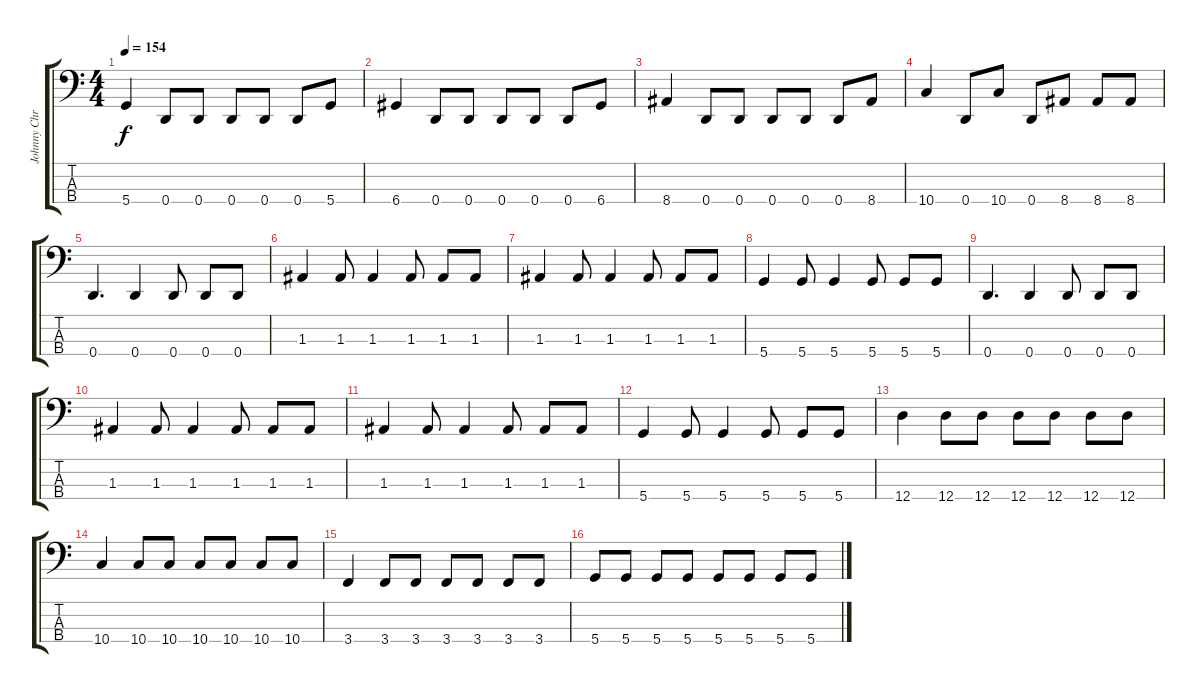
\track ("Johnny Christ" "Johnny Chr") {instrument electricbassfinger}
\staff {score tabs}
\tuning (G2 D2 A1 D1) {hide}
\ts (4 4)
\tempo 154
\clef f4
\ks c
5.4.4{dy f} 0.4.8 0.4.8 0.4.8 0.4.8 0.4.8 5.4.8 |
6.4.4 0.4.8 0.4.8 0.4.8 0.4.8 0.4.8 6.4.8 |
8.4.4 0.4.8 0.4.8 0.4.8 0.4.8 0.4.8 8.4.8 |
10.4.4 0.4.8 10.4.8 0.4.8 8.4.8 8.4.8 8.4.8 |
0.4.4{d} 0.4.4 0.4.8 0.4.8 0.4.8 |
1.3.4 1.3.8 1.3.4 1.3.8 1.3.8 1.3.8 |
1.3.4 1.3.8 1.3.4 1.3.8 1.3.8 1.3.8 |
5.4.4 5.4.8 5.4.4 5.4.8 5.4.8 5.4.8 |
0.4.4{d} 0.4.4 0.4.8 0.4.8 0.4.8 |
1.3.4 1.3.8 1.3.4 1.3.8 1.3.8 1.3.8 |
1.3.4 1.3.8 1.3.4 1.3.8 1.3.8 1.3.8 |
5.4.4 5.4.8 5.4.4 5.4.8 5.4.8 5.4.8 |
12.4.4 12.4.8 12.4.8 12.4.8 12.4.8 12.4.8 12.4.8 |
10.4.4 10.4.8 10.4.8 10.4.8 10.4.8 10.4.8 10.4.8 |
3.4.4 3.4.8 3.4.8 3.4.8 3.4.8 3.4.8 3.4.8 |
5.4.8 5.4.8 5.4.8 5.4.8 5.4.8 5.4.8 5.4.8 5.4.8
